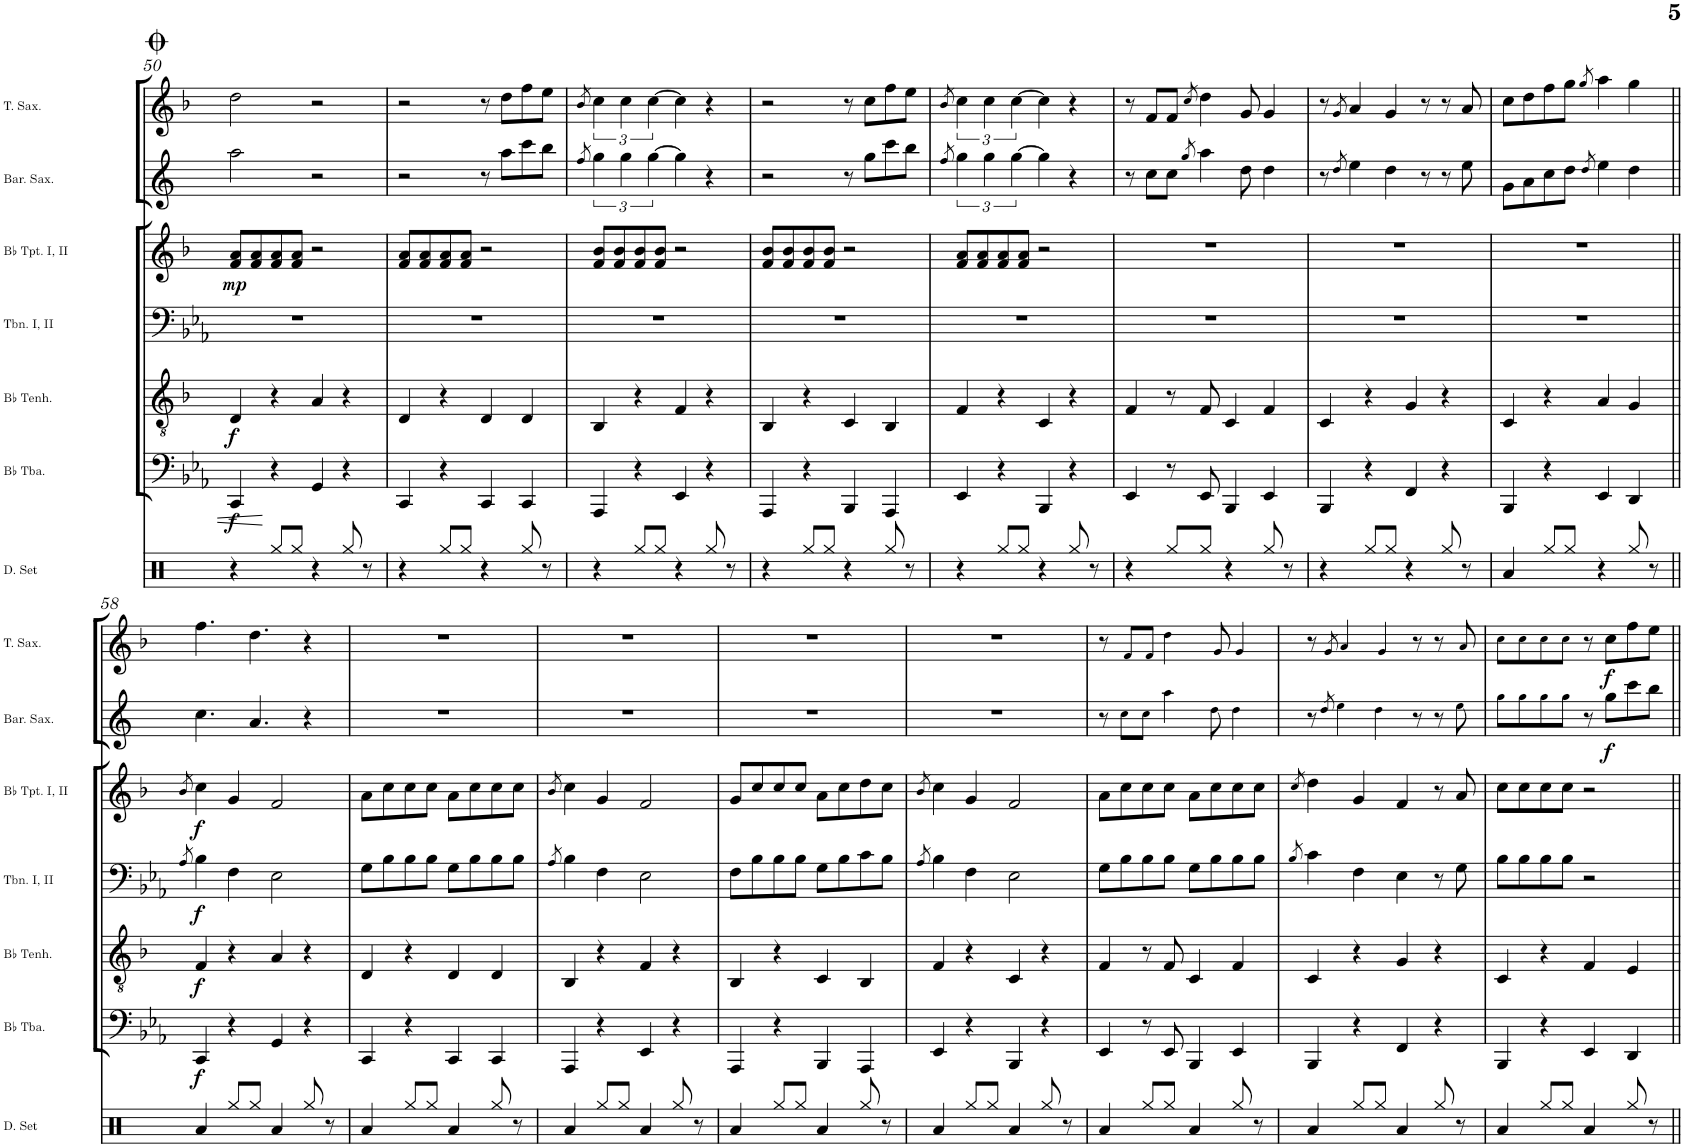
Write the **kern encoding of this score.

**kern	**kern	**dynam	**kern	**dynam	**kern	**dynam	**kern	**dynam	**kern	**dynam	**kern	**dynam
*part7	*part6	*part6	*part5	*part5	*part4	*part4	*part3	*part3	*part2	*part2	*part1	*part1
*staff7	*staff6	*staff6	*staff5	*staff5	*staff4	*staff4	*staff3	*staff3	*staff2	*staff2	*staff1	*staff1
*I"Drumset	*I"Bb Tuba	*	*I"Bb Tenorhorn	*	*I"Trombone I, II	*	*I"Bb Trumpet I, II	*	*I"Baritone Saxophone	*	*I"Tenor Saxophone	*
*I'D. Set	*I'Bb Tba.	*	*I'Bb Tenh.	*	*I'Tbn. I, II	*	*I'Bb Tpt. I, II	*	*I'Bar. Sax.	*	*I'T. Sax.	*
!!LO:PB:g=z
*clefX	*clefF4	*	*clefGv2	*	*clefF4	*	*clefG2	*	*clefG2	*	*clefG2	*
*	*	*	*Trd1c2	*	*	*	*Trd1c2	*	*Trd12c21	*	*Trd8c14	*
*k[]	*k[b-e-a-]	*	*k[b-]	*	*k[b-e-a-]	*	*k[b-]	*	*k[]	*	*k[b-]	*
*M2/2	*M2/2	*	*M2/2	*	*M2/2	*	*M2/2	*	*M2/2	*	*M2/2	*
*met(c|)	*met(c|)	*	*met(c|)	*	*met(c|)	*	*met(c|)	*	*met(c|)	*	*met(c|)	*
=50	=50	=50	=50	=50	=50	=50	=50	=50	=50	=50	=50	=50
!	!	!LO:DY:b	!	!LO:DY:b	!	!	!	!LO:DY:b	!	!	!	!
4r	4CC/	f	4D/	f	1r	.	8f/ 8a/L	mp	2aa\	.	2dd\	.
.	.	.	.	.	.	.	8f/ 8a/	.	.	.	.	.
8Rgg/L	4r	.	4r	.	.	.	8f/ 8a/	.	.	.	.	.
8Rgg/J	.	.	.	.	.	.	8f/ 8a/J	.	.	.	.	.
4r	4GG/	.	4A/	.	.	.	2r	.	2r	.	2r	.
8Rgg/	4r	.	4r	.	.	.	.	.	.	.	.	.
8r	.	.	.	.	.	.	.	.	.	.	.	.
=51	=51	=51	=51	=51	=51	=51	=51	=51	=51	=51	=51	=51
4r	4CC/	.	4D/	.	1r	.	8f/ 8a/L	.	2r	.	2r	.
.	.	.	.	.	.	.	8f/ 8a/	.	.	.	.	.
8Rgg/L	4r	.	4r	.	.	.	8f/ 8a/	.	.	.	.	.
8Rgg/J	.	.	.	.	.	.	8f/ 8a/J	.	.	.	.	.
4r	4CC/	.	4D/	.	.	.	2r	.	8r	.	8r	.
.	.	.	.	.	.	.	.	.	8aa\L	.	8dd\L	.
8Rgg/	4CC/	.	4D/	.	.	.	.	.	8ccc\	.	8ff\	.
8r	.	.	.	.	.	.	.	.	8bb\J	.	8ee\J	.
=52	=52	=52	=52	=52	=52	=52	=52	=52	=52	=52	=52	=52
.	.	.	.	.	.	.	.	.	8qff/	.	8qb-/	.
4r	4AAA-/	.	4BB-/	.	1r	.	8f/ 8b-/L	.	6gg\	.	6cc\	.
.	.	.	.	.	.	.	8f/ 8b-/	.	.	.	.	.
.	.	.	.	.	.	.	.	.	6gg\	.	6cc\	.
8Rgg/L	4r	.	4r	.	.	.	8f/ 8b-/	.	.	.	.	.
.	.	.	.	.	.	.	.	.	[6gg\	.	[6cc\	.
8Rgg/J	.	.	.	.	.	.	8f/ 8b-/J	.	.	.	.	.
4r	4EE-/	.	4F/	.	.	.	2r	.	4gg\]	.	4cc\]	.
8Rgg/	4r	.	4r	.	.	.	.	.	4r	.	4r	.
8r	.	.	.	.	.	.	.	.	.	.	.	.
=53	=53	=53	=53	=53	=53	=53	=53	=53	=53	=53	=53	=53
4r	4AAA-/	.	4BB-/	.	1r	.	8f/ 8b-/L	.	2r	.	2r	.
.	.	.	.	.	.	.	8f/ 8b-/	.	.	.	.	.
8Rgg/L	4r	.	4r	.	.	.	8f/ 8b-/	.	.	.	.	.
8Rgg/J	.	.	.	.	.	.	8f/ 8b-/J	.	.	.	.	.
4r	4BBB-/	.	4C/	.	.	.	2r	.	8r	.	8r	.
.	.	.	.	.	.	.	.	.	8gg\L	.	8cc\L	.
8Rgg/	4AAA-/	.	4BB-/	.	.	.	.	.	8ccc\	.	8ff\	.
8r	.	.	.	.	.	.	.	.	8bb\J	.	8ee\J	.
=54	=54	=54	=54	=54	=54	=54	=54	=54	=54	=54	=54	=54
.	.	.	.	.	.	.	.	.	8qff/	.	8qb-/	.
4r	4EE-/	.	4F/	.	1r	.	8f/ 8a/L	.	6gg\	.	6cc\	.
.	.	.	.	.	.	.	8f/ 8a/	.	.	.	.	.
.	.	.	.	.	.	.	.	.	6gg\	.	6cc\	.
8Rgg/L	4r	.	4r	.	.	.	8f/ 8a/	.	.	.	.	.
.	.	.	.	.	.	.	.	.	[6gg\	.	[6cc\	.
8Rgg/J	.	.	.	.	.	.	8f/ 8a/J	.	.	.	.	.
4r	4BBB-/	.	4C/	.	.	.	2r	.	4gg\]	.	4cc\]	.
8Rgg/	4r	.	4r	.	.	.	.	.	4r	.	4r	.
8r	.	.	.	.	.	.	.	.	.	.	.	.
=55	=55	=55	=55	=55	=55	=55	=55	=55	=55	=55	=55	=55
4r	4EE-/	.	4F/	.	1r	.	1r	.	8r	.	8r	.
.	.	.	.	.	.	.	.	.	8cc\L	.	8f/L	.
8Rgg/L	8r	.	8r	.	.	.	.	.	8cc\J	.	8f/J	.
.	.	.	.	.	.	.	.	.	8qgg/	.	8qcc/	.
8Rgg/J	8EE-/	.	8F/	.	.	.	.	.	4aa\	.	4dd\	.
4r	4BBB-/	.	4C/	.	.	.	.	.	.	.	.	.
.	.	.	.	.	.	.	.	.	8dd\	.	8g/	.
8Rgg/	4EE-/	.	4F/	.	.	.	.	.	4dd\	.	4g/	.
8r	.	.	.	.	.	.	.	.	.	.	.	.
=56	=56	=56	=56	=56	=56	=56	=56	=56	=56	=56	=56	=56
4r	4BBB-/	.	4C/	.	1r	.	1r	.	8r	.	8r	.
.	.	.	.	.	.	.	.	.	8qdd/	.	8qg/	.
.	.	.	.	.	.	.	.	.	4ee\	.	4a/	.
8Rgg/L	4r	.	4r	.	.	.	.	.	.	.	.	.
8Rgg/J	.	.	.	.	.	.	.	.	4dd\	.	4g/	.
4r	4FF/	.	4G/	.	.	.	.	.	.	.	.	.
.	.	.	.	.	.	.	.	.	8r	.	8r	.
8Rgg/	4r	.	4r	.	.	.	.	.	8r	.	8r	.
8r	.	.	.	.	.	.	.	.	8ee\	.	8a/	.
=57	=57	=57	=57	=57	=57	=57	=57	=57	=57	=57	=57	=57
4Ra/	4BBB-/	.	4C/	.	1r	.	1r	.	8g\L	.	8cc\L	.
.	.	.	.	.	.	.	.	.	8a\	.	8dd\	.
8Rgg/L	4r	.	4r	.	.	.	.	.	8cc\	.	8ff\	.
8Rgg/J	.	.	.	.	.	.	.	.	8dd\J	.	8gg\J	.
.	.	.	.	.	.	.	.	.	8qdd/	.	8qgg/	.
4r	4EE-/	.	4A/	.	.	.	.	.	4ee\	.	4aa\	.
8Rgg/	4DD/	.	4G/	.	.	.	.	.	4dd\	.	4gg\	.
8r	.	.	.	.	.	.	.	.	.	.	.	.
!!LO:LB:g=z
=58||	=58||	=58||	=58||	=58||	=58||	=58||	=58||	=58||	=58||	=58||	=58||	=58||
.	.	.	.	.	8qA-/	.	8qb-/	.	.	.	.	.
!	!	!LO:DY:b	!	!LO:DY:b	!	!LO:DY:b	!	!LO:DY:b	!	!	!	!
4Ra/	4CC/	f	4F/	f	4B-\	f	4cc\	f	4.cc\	.	4.ff\	.
8Rgg/L	4r	.	4r	.	4F\	.	4g/	.	.	.	.	.
8Rgg/J	.	.	.	.	.	.	.	.	4.a/	.	4.dd\	.
4Ra/	4GG/	.	4A/	.	2E-\	.	2f/	.	.	.	.	.
8Rgg/	4r	.	4r	.	.	.	.	.	4r	.	4r	.
8r	.	.	.	.	.	.	.	.	.	.	.	.
=59	=59	=59	=59	=59	=59	=59	=59	=59	=59	=59	=59	=59
4Ra/	4CC/	.	4D/	.	8G\L	.	8a\L	.	1r	.	1r	.
.	.	.	.	.	8B-\	.	8cc\	.	.	.	.	.
8Rgg/L	4r	.	4r	.	8B-\	.	8cc\	.	.	.	.	.
8Rgg/J	.	.	.	.	8B-\J	.	8cc\J	.	.	.	.	.
4Ra/	4CC/	.	4D/	.	8G\L	.	8a\L	.	.	.	.	.
.	.	.	.	.	8B-\	.	8cc\	.	.	.	.	.
8Rgg/	4CC/	.	4D/	.	8B-\	.	8cc\	.	.	.	.	.
8r	.	.	.	.	8B-\J	.	8cc\J	.	.	.	.	.
=60	=60	=60	=60	=60	=60	=60	=60	=60	=60	=60	=60	=60
.	.	.	.	.	8qA-/	.	8qb-/	.	.	.	.	.
4Ra/	4AAA-/	.	4BB-/	.	4B-\	.	4cc\	.	1r	.	1r	.
8Rgg/L	4r	.	4r	.	4F\	.	4g/	.	.	.	.	.
8Rgg/J	.	.	.	.	.	.	.	.	.	.	.	.
4Ra/	4EE-/	.	4F/	.	2E-\	.	2f/	.	.	.	.	.
8Rgg/	4r	.	4r	.	.	.	.	.	.	.	.	.
8r	.	.	.	.	.	.	.	.	.	.	.	.
=61	=61	=61	=61	=61	=61	=61	=61	=61	=61	=61	=61	=61
4Ra/	4AAA-/	.	4BB-/	.	8F\L	.	8g/L	.	1r	.	1r	.
.	.	.	.	.	8B-\	.	8cc/	.	.	.	.	.
8Rgg/L	4r	.	4r	.	8B-\	.	8cc/	.	.	.	.	.
8Rgg/J	.	.	.	.	8B-\J	.	8cc/J	.	.	.	.	.
4Ra/	4BBB-/	.	4C/	.	8G\L	.	8a\L	.	.	.	.	.
.	.	.	.	.	8B-\	.	8cc\	.	.	.	.	.
8Rgg/	4AAA-/	.	4BB-/	.	8c\	.	8dd\	.	.	.	.	.
8r	.	.	.	.	8B-\J	.	8cc\J	.	.	.	.	.
=62	=62	=62	=62	=62	=62	=62	=62	=62	=62	=62	=62	=62
.	.	.	.	.	8qA-/	.	8qb-/	.	.	.	.	.
4Ra/	4EE-/	.	4F/	.	4B-\	.	4cc\	.	1r	.	1r	.
8Rgg/L	4r	.	4r	.	4F\	.	4g/	.	.	.	.	.
8Rgg/J	.	.	.	.	.	.	.	.	.	.	.	.
4Ra/	4BBB-/	.	4C/	.	2E-\	.	2f/	.	.	.	.	.
8Rgg/	4r	.	4r	.	.	.	.	.	.	.	.	.
8r	.	.	.	.	.	.	.	.	.	.	.	.
=63	=63	=63	=63	=63	=63	=63	=63	=63	=63	=63	=63	=63
4Ra/	4EE-/	.	4F/	.	8G\L	.	8a\L	.	8r	.	8r	.
.	.	.	.	.	8B-\	.	8cc\	.	8cc!\L	.	8f!/L	.
8Rgg/L	8r	.	8r	.	8B-\	.	8cc\	.	8cc!\J	.	8f!/J	.
8Rgg/J	8EE-/	.	8F/	.	8B-\J	.	8cc\J	.	4aa!\	.	4dd!\	.
4Ra/	4BBB-/	.	4C/	.	8G\L	.	8a\L	.	.	.	.	.
.	.	.	.	.	8B-\	.	8cc\	.	8dd!\	.	8g!/	.
8Rgg/	4EE-/	.	4F/	.	8B-\	.	8cc\	.	4dd!\	.	4g!/	.
8r	.	.	.	.	8B-\J	.	8cc\J	.	.	.	.	.
=64	=64	=64	=64	=64	=64	=64	=64	=64	=64	=64	=64	=64
.	.	.	.	.	8qB-/	.	8qcc/	.	.	.	.	.
4Ra/	4BBB-/	.	4C/	.	4c\	.	4dd\	.	8r	.	8r	.
.	.	.	.	.	.	.	.	.	8qdd/	.	8qg/	.
.	.	.	.	.	.	.	.	.	4ee!\	.	4a!/	.
8Rgg/L	4r	.	4r	.	4F\	.	4g/	.	.	.	.	.
8Rgg/J	.	.	.	.	.	.	.	.	4dd!\	.	4g!/	.
4Ra/	4FF/	.	4G/	.	4E-\	.	4f/	.	.	.	.	.
.	.	.	.	.	.	.	.	.	8r	.	8r	.
8Rgg/	4r	.	4r	.	8r	.	8r	.	8r	.	8r	.
8r	.	.	.	.	8G\	.	8a/	.	8ee!\	.	8a!/	.
=65	=65	=65	=65	=65	=65	=65	=65	=65	=65	=65	=65	=65
4Ra/	4BBB-/	.	4C/	.	8B-\L	.	8cc\L	.	8gg!\L	.	8cc!\L	.
.	.	.	.	.	8B-\	.	8cc\	.	8gg!\	.	8cc!\	.
8Rgg/L	4r	.	4r	.	8B-\	.	8cc\	.	8gg!\	.	8cc!\	.
8Rgg/J	.	.	.	.	8B-\J	.	8cc\J	.	8gg!\J	.	8cc!\J	.
4Ra/	4EE-/	.	4F/	.	2r	.	2r	.	8r	.	8r	.
!	!	!	!	!	!	!	!	!	!	!LO:DY:b	!	!LO:DY:b
.	.	.	.	.	.	.	.	.	8gg\L	f	8cc\L	f
8Rgg/	4DD/	.	4E/	.	.	.	.	.	8ccc\	.	8ff\	.
8r	.	.	.	.	.	.	.	.	8bb\J	.	8ee\J	.
=||	=||	=||	=||	=||	=||	=||	=||	=||	=||	=||	=||	=||
*-	*-	*-	*-	*-	*-	*-	*-	*-	*-	*-	*-	*-
